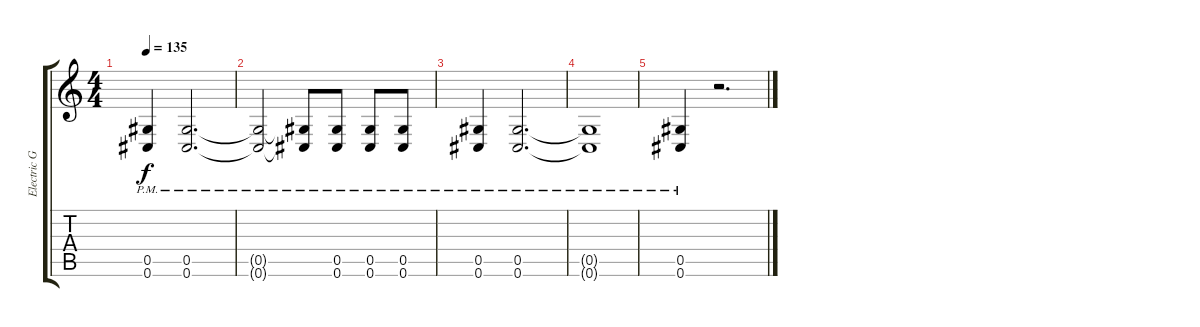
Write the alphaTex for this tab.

\track ("Electric Guitar" "Electric G") {instrument distortionguitar}
\staff {score tabs}
\tuning (Eb4 Bb3 Gb3 Db3 Ab2 Db2) {hide}
\ts (4 4)
\tempo 135
\clef g2
\ks c
(0.5{pm} 0.6{pm}).4{dy f} (0.5{pm} 0.6{pm}).2{d} |
(0.5{pm t} 0.6{pm t}).2 (0.5{pm t} 0.6{pm t}).8 (0.5{pm} 0.6{pm}).8 (0.5{pm} 0.6{pm}).8 (0.5{pm} 0.6{pm}).8 |
(0.5{pm} 0.6{pm}).4 (0.5{pm} 0.6{pm}).2{d} |
(0.5{pm t} 0.6{pm t}).1 |
(0.5{pm} 0.6{pm}).4 r.2{d}
